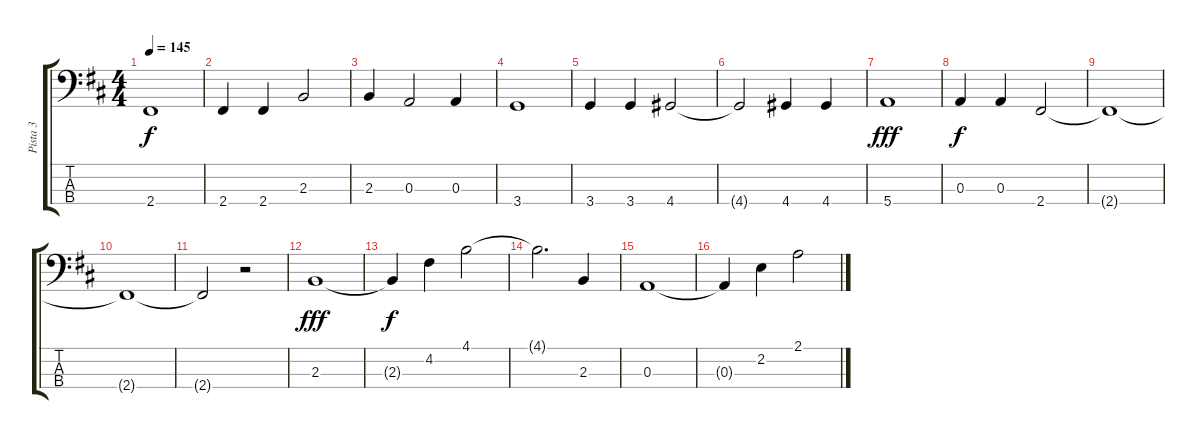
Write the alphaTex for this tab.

\track ("Pista 3" "Pista 3") {instrument electricbassfinger}
\staff {score tabs}
\tuning (G2 D2 A1 E1) {hide}
\ts (4 4)
\tempo 145
\clef f4
\ks d
2.4.1{dy f} |
2.4.4 2.4.4 2.3.2 |
2.3.4 0.3.2 0.3.4 |
3.4.1 |
3.4.4 3.4.4 4.4.2 |
4.4{t}.2 4.4.4 4.4.4 |
5.4.1{dy fff} |
0.3.4{dy f} 0.3.4 2.4.2 |
2.4{t}.1 |
2.4{t}.1 |
2.4{t}.2 r.2 |
2.3.1{dy fff} |
2.3{t}.4{dy f} 4.2.4 4.1.2 |
4.1{t}.2{d} 2.3.4 |
0.3.1 |
0.3{t}.4 2.2.4 2.1.2
